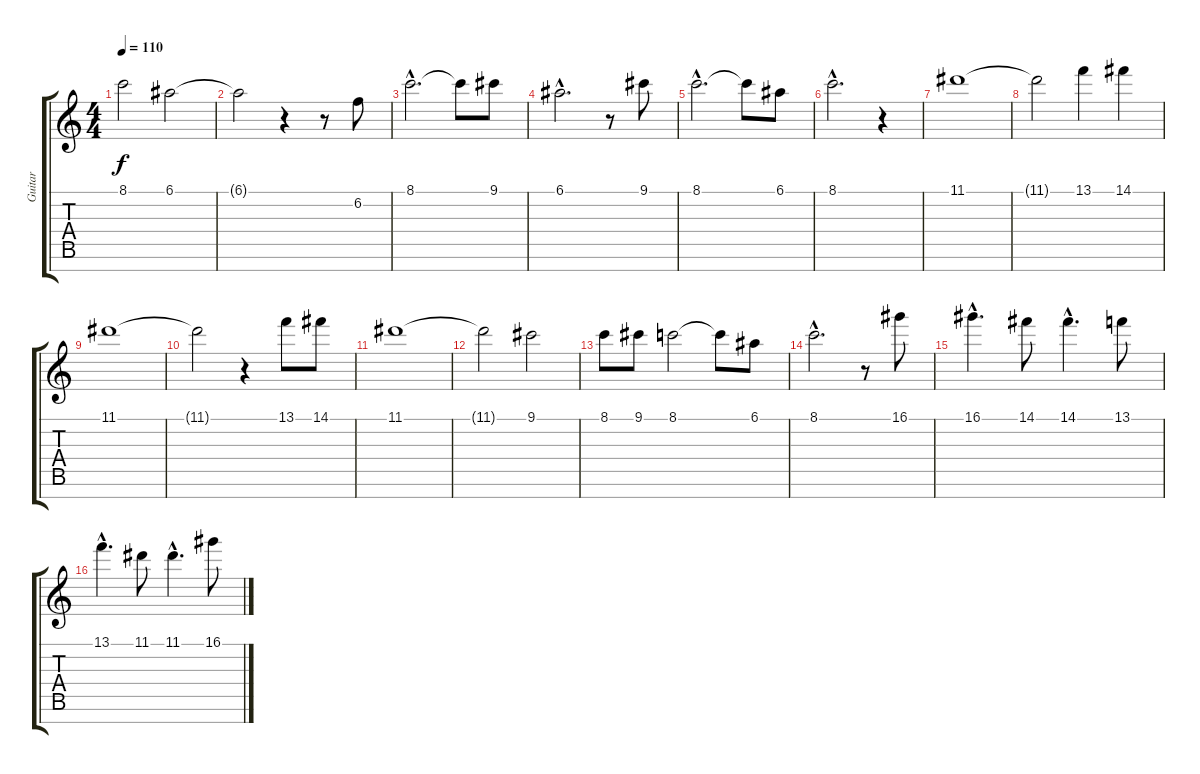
\track ("Guitar" "Guitar") {instrument distortionguitar}
\staff {score tabs}
\tuning (E4 B3 G3 D3 A2 E2 B1) {hide}
\ts (4 4)
\tempo 110
\clef g2
\ks c
8.1.2{dy f} 6.1.2 |
6.1{t}.2 r.4 r.8 6.2.8 |
8.1{hac}.2{d} 8.1{t}.8 9.1.8 |
6.1{hac}.2{d} r.8 9.1.8 |
8.1{hac}.2{d} 8.1{t}.8 6.1.8 |
8.1{hac}.2{d} r.4 |
11.1.1 |
11.1{t}.2 13.1.4 14.1.4 |
11.1.1 |
11.1{t}.2 r.4 13.1.8 14.1.8 |
11.1.1 |
11.1{t}.2 9.1.2 |
8.1.8 9.1.8 8.1.2 8.1{t}.8 6.1.8 |
8.1{hac}.2{d} r.8 16.1.8 |
16.1{hac}.4{d} 14.1.8 14.1{hac}.4{d} 13.1.8 |
13.1{hac}.4{d} 11.1.8 11.1{hac}.4{d} 16.1.8
